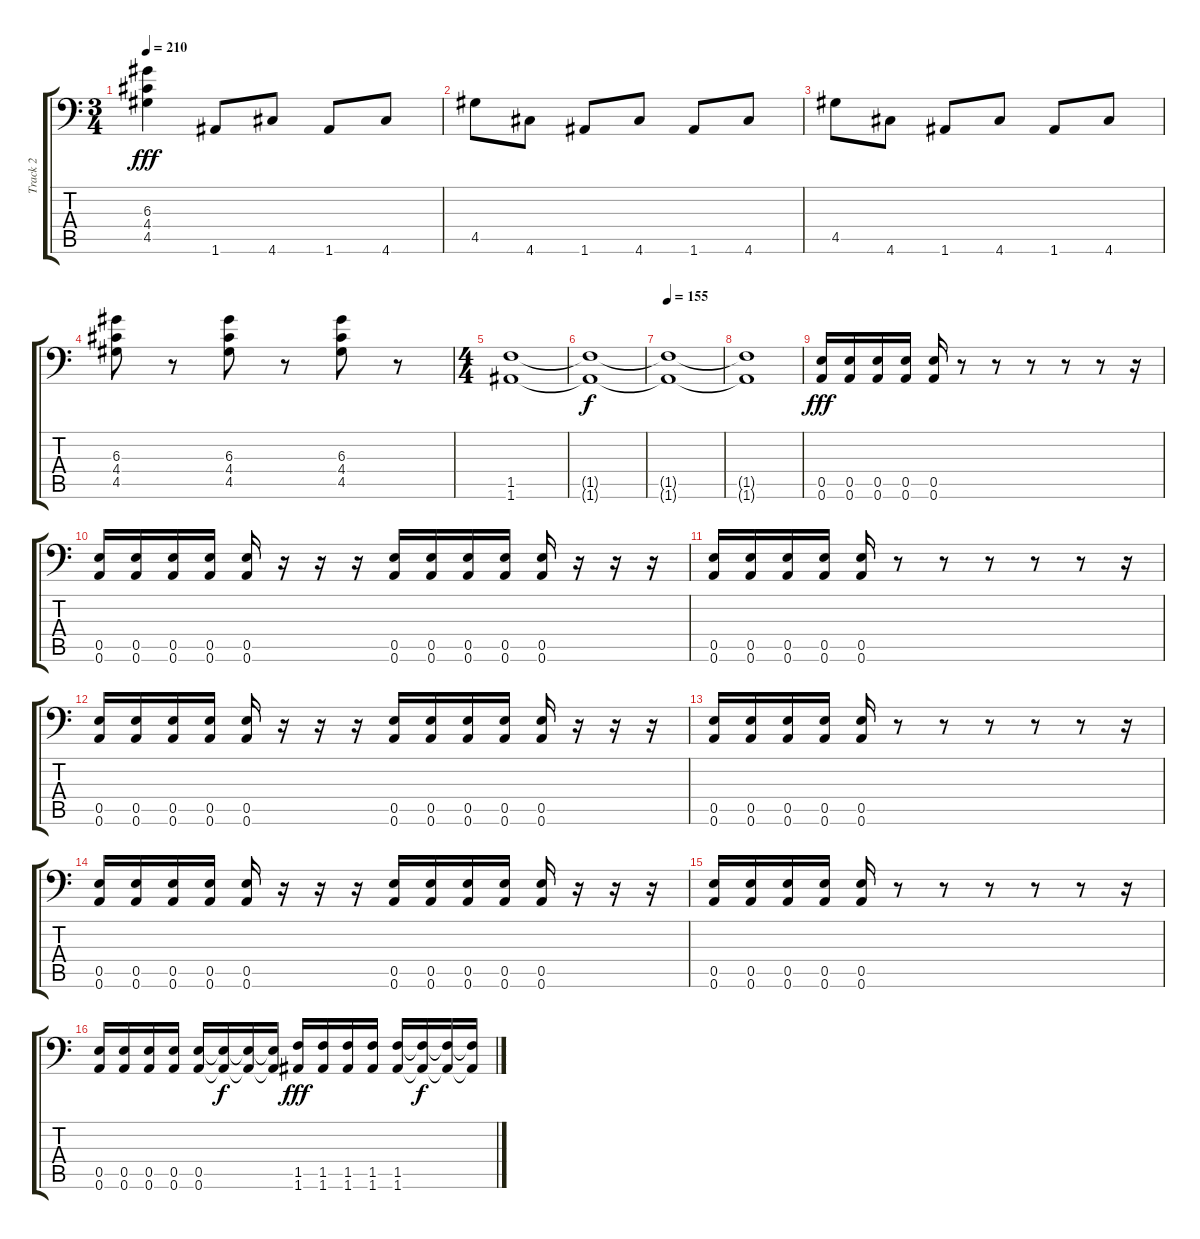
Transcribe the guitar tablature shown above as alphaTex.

\track ("Track 2" "Track 2") {instrument overdrivenguitar}
\staff {score tabs}
\tuning (B3 Gb3 D3 A2 E2 A1) {hide}
\ts (3 4)
\tempo 210
\clef f4
\ks c
(6.3 4.4 4.5).4{dy fff} 1.6.8 4.6.8 1.6.8 4.6.8 |
4.5.8 4.6.8 1.6.8 4.6.8 1.6.8 4.6.8 |
4.5.8 4.6.8 1.6.8 4.6.8 1.6.8 4.6.8 |
(6.3 4.4 4.5).8 r.8 (6.3 4.4 4.5).8 r.8 (6.3 4.4 4.5).8 r.8 |
\ts (4 4)
(1.5 1.6).1 |
(1.5{t} 1.6{t}).1{dy f} |
\tempo 155
(1.5{t} 1.6{t}).1 |
(1.5{t} 1.6{t}).1 |
(0.5 0.6).16{dy fff} (0.5 0.6).16 (0.5 0.6).16 (0.5 0.6).16 (0.5 0.6).16 r.8 r.8 r.8 r.8 r.8 r.16 |
(0.5 0.6).16 (0.5 0.6).16 (0.5 0.6).16 (0.5 0.6).16 (0.5 0.6).16 r.16 r.16 r.16 (0.5 0.6).16 (0.5 0.6).16 (0.5 0.6).16 (0.5 0.6).16 (0.5 0.6).16 r.16 r.16 r.16 |
(0.5 0.6).16 (0.5 0.6).16 (0.5 0.6).16 (0.5 0.6).16 (0.5 0.6).16 r.8 r.8 r.8 r.8 r.8 r.16 |
(0.5 0.6).16 (0.5 0.6).16 (0.5 0.6).16 (0.5 0.6).16 (0.5 0.6).16 r.16 r.16 r.16 (0.5 0.6).16 (0.5 0.6).16 (0.5 0.6).16 (0.5 0.6).16 (0.5 0.6).16 r.16 r.16 r.16 |
(0.5 0.6).16 (0.5 0.6).16 (0.5 0.6).16 (0.5 0.6).16 (0.5 0.6).16 r.8 r.8 r.8 r.8 r.8 r.16 |
(0.5 0.6).16 (0.5 0.6).16 (0.5 0.6).16 (0.5 0.6).16 (0.5 0.6).16 r.16 r.16 r.16 (0.5 0.6).16 (0.5 0.6).16 (0.5 0.6).16 (0.5 0.6).16 (0.5 0.6).16 r.16 r.16 r.16 |
(0.5 0.6).16 (0.5 0.6).16 (0.5 0.6).16 (0.5 0.6).16 (0.5 0.6).16 r.8 r.8 r.8 r.8 r.8 r.16 |
(0.5 0.6).16 (0.5 0.6).16 (0.5 0.6).16 (0.5 0.6).16 (0.5 0.6).16 (0.5{t} 0.6{t}).16{dy f} (0.5{t} 0.6{t}).16 (0.5{t} 0.6{t}).16 (1.5 1.6).16{dy fff} (1.5 1.6).16 (1.5 1.6).16 (1.5 1.6).16 (1.5 1.6).16 (1.5{t} 1.6{t}).16{dy f} (1.5{t} 1.6{t}).16 (1.5{t} 1.6{t}).16
